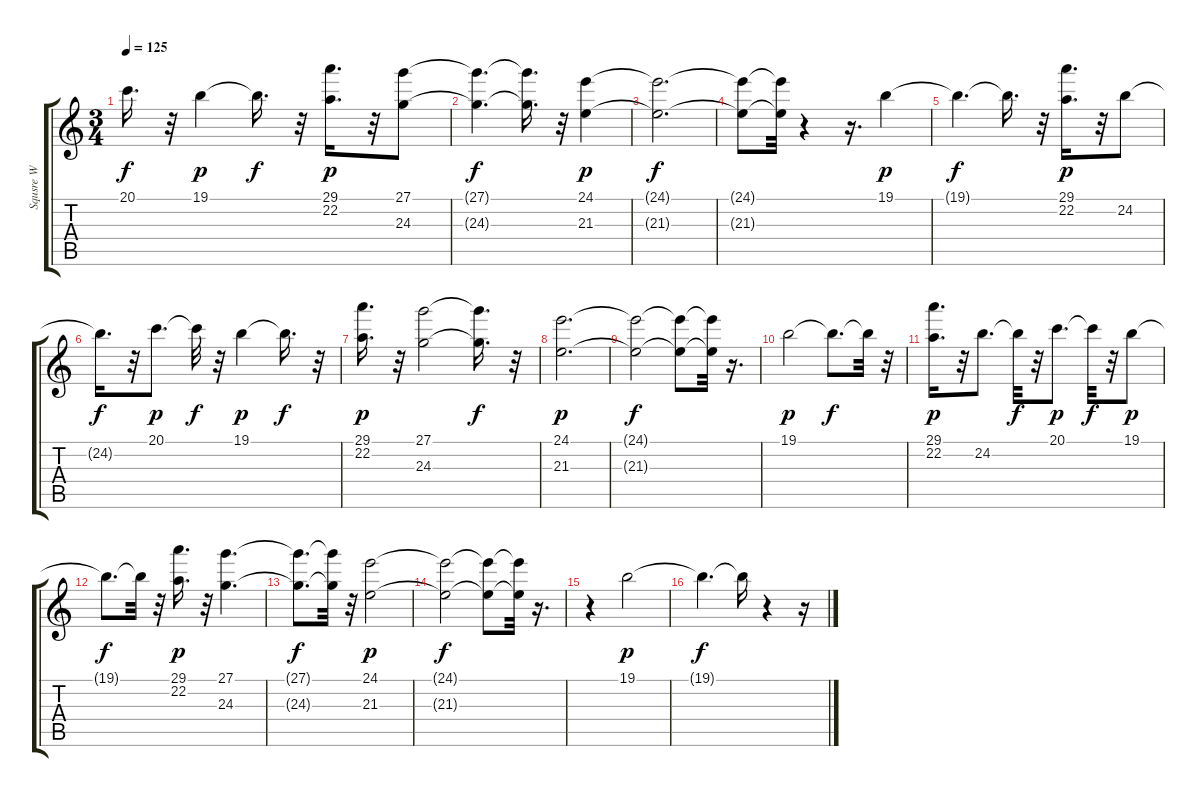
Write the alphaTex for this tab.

\track ("Squsre W" "Squsre W") {instrument lead1square}
\staff {score tabs}
\tuning (E4 B3 G3 D3 A2 E2) {hide}
\ts (3 4)
\tempo 125
\clef g2
\ks c
20.1{t}.16{d dy f} r.32 19.1.4{dy p} 19.1{t}.16{d dy f} r.32 (29.1 22.2).16{d dy p} r.32 (27.1 24.3).8 |
(27.1{t} 24.3{t}).4{d dy f} (27.1{t} 24.3{t}).16{d} r.32 (24.1 21.3).4{dy p} |
(24.1{t} 21.3{t}).2{d dy f} |
(24.1{t} 21.3{t}).8 (24.1{t} 21.3{t}).32 r.4 r.16{d} 19.1.4{dy p} |
19.1{t}.4{d dy f} 19.1{t}.16{d} r.32 (29.1 22.2).16{d dy p} r.32 24.2.8{volume 12} |
24.2{t}.16{d dy f} r.32 20.1.8{d dy p volume 12} 20.1{t}.32{dy f} r.32 19.1.4{dy p volume 12} 19.1{t}.16{d dy f} r.32 |
(29.1 22.2).16{d dy p volume 11} r.32 (27.1 24.3).2{volume 11} (27.1{t} 24.3{t}).16{d dy f} r.32 |
(24.1 21.3).2{d dy p volume 10} |
(24.1{t} 21.3{t}).2{dy f} (24.1{t} 21.3{t}).8 (24.1{t} 21.3{t}).32 r.16{d} |
19.1.2{dy p volume 8} 19.1{t}.8{d dy f} 19.1{t}.32 r.32 |
(29.1 22.2).16{d dy p volume 7} r.32 24.2.8{d volume 7} 24.2{t}.32{dy f} r.32 20.1.8{d dy p volume 7} 20.1{t}.32{dy f} r.32 19.1.8{dy p volume 7} |
19.1{t}.8{d dy f} 19.1{t}.32 r.32 (29.1 22.2).16{d dy p volume 6} r.32 (27.1 24.3).4{d volume 5} |
(27.1{t} 24.3{t}).8{d dy f} (27.1{t} 24.3{t}).32 r.32 (24.1 21.3).2{dy p volume 3} |
(24.1{t} 21.3{t}).2{dy f} (24.1{t} 21.3{t}).8 (24.1{t} 21.3{t}).32 r.16{d} |
r.4 19.1.2{dy p volume 0} |
19.1{t}.4{d dy f} 19.1{t}.16 r.4 r.16
